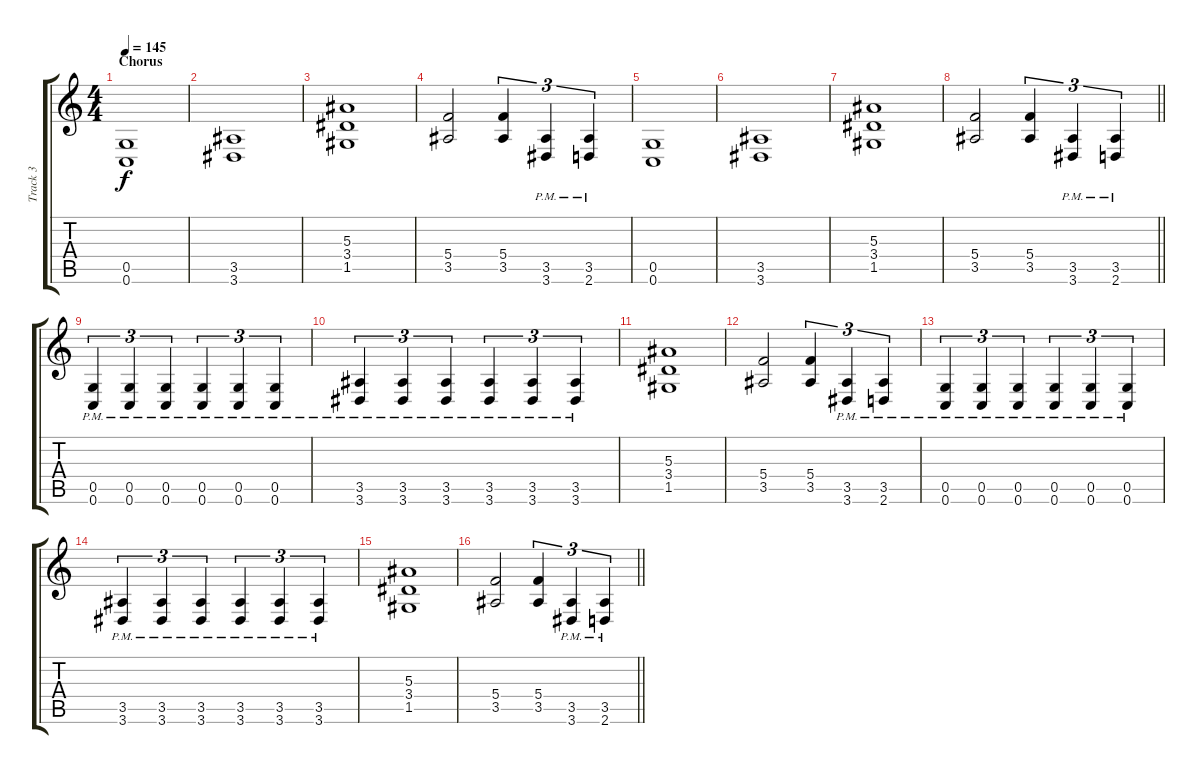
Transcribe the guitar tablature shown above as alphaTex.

\track ("Track 3" "Track 3") {instrument distortionguitar}
\staff {score tabs}
\tuning (D4 A3 F3 C3 G2 C2) {hide}
\ts (4 4)
\section ("" "Chorus")
\tempo 145
\clef g2
\ks c
(0.5 0.6).1{dy f volume 16 instrument distortionguitar} |
(3.5 3.6).1 |
(5.3 3.4 1.5).1 |
(5.4 3.5).2 (5.4 3.5).4{tu (3 2)} (3.5{pm} 3.6{pm}).4{tu (3 2)} (3.5{pm} 2.6{pm}).4{tu (3 2)} |
(0.5 0.6).1 |
(3.5 3.6).1 |
(5.3 3.4 1.5).1 |
\barLineRight lightlight
(5.4 3.5).2 (5.4 3.5).4{tu (3 2)} (3.5{pm} 3.6{pm}).4{tu (3 2)} (3.5{pm} 2.6{pm}).4{tu (3 2)} |
(0.5{pm} 0.6{pm}).4{tu (3 2)} (0.5{pm} 0.6{pm}).4{tu (3 2)} (0.5{pm} 0.6{pm}).4{tu (3 2)} (0.5{pm} 0.6{pm}).4{tu (3 2)} (0.5{pm} 0.6{pm}).4{tu (3 2)} (0.5{pm} 0.6{pm}).4{tu (3 2)} |
(3.5{pm} 3.6{pm}).4{tu (3 2)} (3.5{pm} 3.6{pm}).4{tu (3 2)} (3.5{pm} 3.6{pm}).4{tu (3 2)} (3.5{pm} 3.6{pm}).4{tu (3 2)} (3.5{pm} 3.6{pm}).4{tu (3 2)} (3.5{pm} 3.6{pm}).4{tu (3 2)} |
(5.3 3.4 1.5).1 |
(5.4 3.5).2 (5.4 3.5).4{tu (3 2)} (3.5{pm} 3.6{pm}).4{tu (3 2)} (3.5{pm} 2.6{pm}).4{tu (3 2)} |
(0.5{pm} 0.6{pm}).4{tu (3 2)} (0.5{pm} 0.6{pm}).4{tu (3 2)} (0.5{pm} 0.6{pm}).4{tu (3 2)} (0.5{pm} 0.6{pm}).4{tu (3 2)} (0.5{pm} 0.6{pm}).4{tu (3 2)} (0.5{pm} 0.6{pm}).4{tu (3 2)} |
(3.5{pm} 3.6{pm}).4{tu (3 2)} (3.5{pm} 3.6{pm}).4{tu (3 2)} (3.5{pm} 3.6{pm}).4{tu (3 2)} (3.5{pm} 3.6{pm}).4{tu (3 2)} (3.5{pm} 3.6{pm}).4{tu (3 2)} (3.5{pm} 3.6{pm}).4{tu (3 2)} |
(5.3 3.4 1.5).1 |
\barLineRight lightlight
(5.4 3.5).2 (5.4 3.5).4{tu (3 2)} (3.5{pm} 3.6{pm}).4{tu (3 2)} (3.5{pm} 2.6{pm}).4{tu (3 2)}
